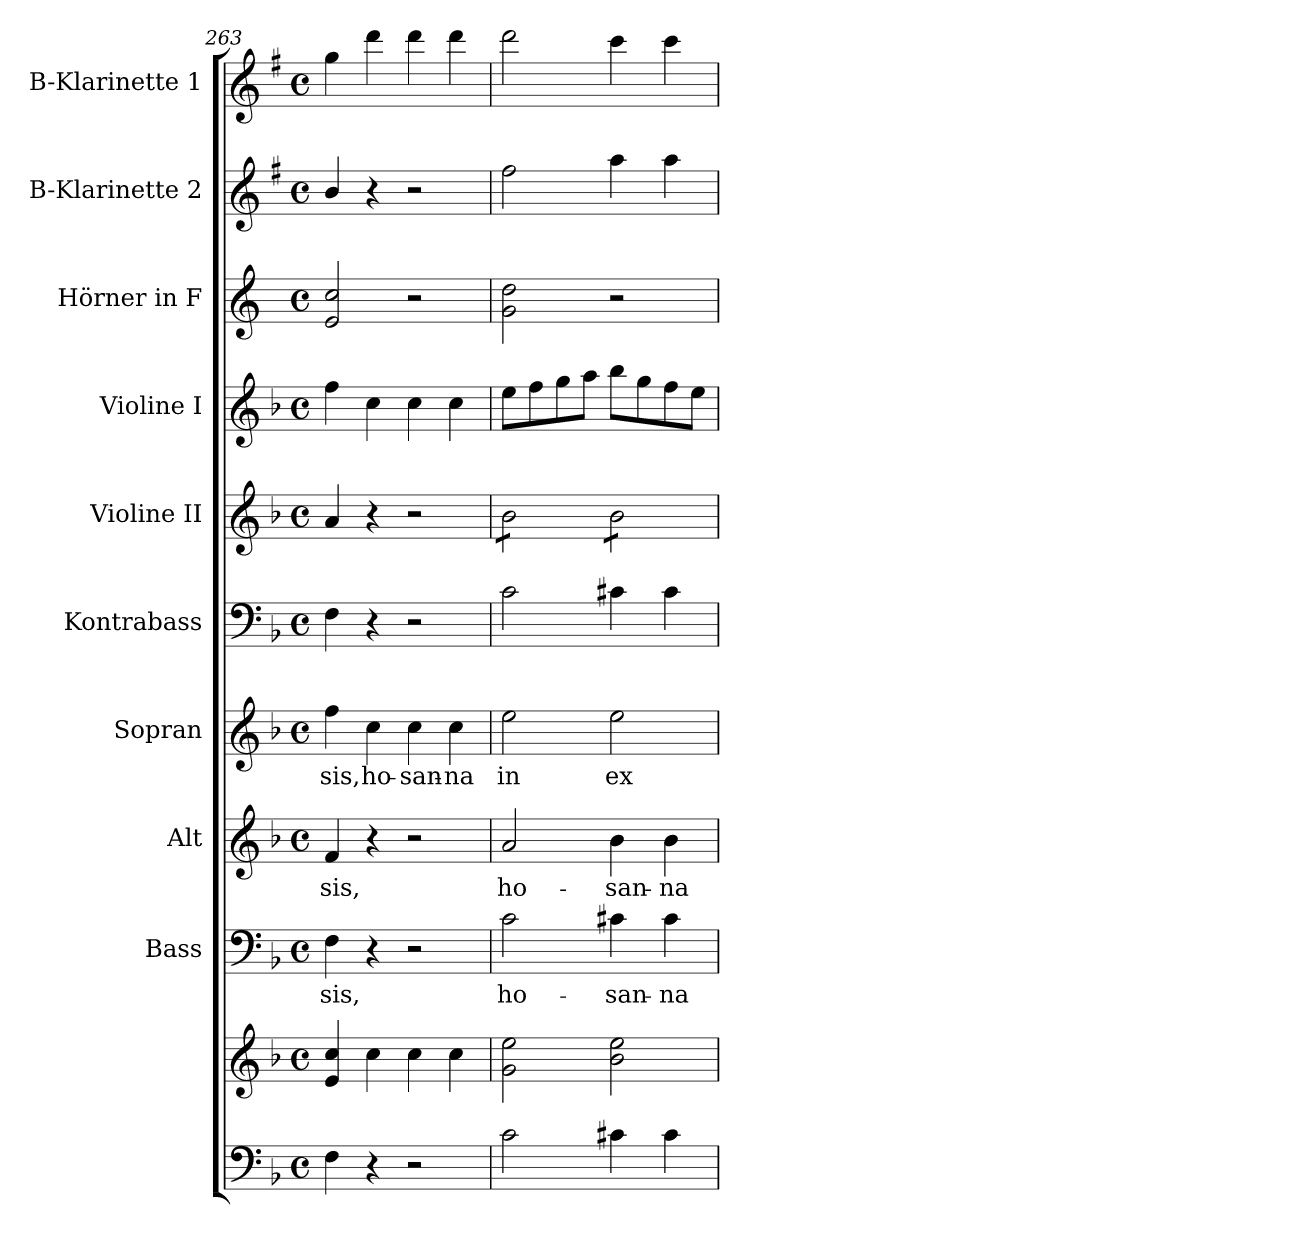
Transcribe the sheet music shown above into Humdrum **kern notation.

**kern	**kern	**kern	**text	**kern	**text	**kern	**text	**kern	**kern	**kern	**kern	**kern	**kern
*part10	*part10	*part9	*part9	*part8	*part8	*part7	*part7	*part6	*part5	*part4	*part3	*part2	*part1
*staff11	*staff10	*staff9	*staff9	*staff8	*staff8	*staff7	*staff7	*staff6	*staff5	*staff4	*staff3	*staff2	*staff1
*	*	*I"Bass	*	*I"Alt	*	*I"Sopran	*	*I"Kontrabass	*I"Violine II	*I"Violine I	*I"Hörner in F	*I"B-Klarinette 2	*I"B-Klarinette 1
*	*	*I'B.	*	*I'A.	*	*I'S.	*	*I'Kb.	*I'Vl. II	*I'Vl. I	*	*I'B Kl. 2	*I'B Kl. 1
*clefF4	*clefG2	*clefF4	*	*clefG2	*	*clefG2	*	*clefF4	*clefG2	*clefG2	*clefG2	*clefG2	*clefG2
*	*	*	*	*	*	*	*	*ITrd7c12	*	*	*ITrd4c7	*ITrd1c2	*ITrd1c2
*k[b-]	*k[b-]	*k[b-]	*	*k[b-]	*	*k[b-]	*	*k[b-]	*k[b-]	*k[b-]	*k[b-]	*k[b-]	*k[b-]
*F:	*F:	*F:	*	*F:	*	*F:	*	*F:	*F:	*F:	*F:	*F:	*F:
*M4/4	*M4/4	*M4/4	*	*M4/4	*	*M4/4	*	*M4/4	*M4/4	*M4/4	*M4/4	*M4/4	*M4/4
*met(c)	*met(c)	*met(c)	*	*met(c)	*	*met(c)	*	*met(c)	*met(c)	*met(c)	*met(c)	*met(c)	*met(c)
=263	=263	=263	=263	=263	=263	=263	=263	=263	=263	=263	=263	=263	=263
!	!	!	!LO:LY:b	!	!LO:LY:b	!	!LO:LY:b	!	!	!	!	!	!
4F\	4e/ 4cc/	4F\	-sis,	4f/	-sis,	4ff\	-sis,	4FF\	4a/	4ff\	2A/ 2f/	4a/	4ff\
!	!	!	!	!	!	!	!LO:LY:b	!	!	!	!	!	!
4r	4cc\	4r	.	4r	.	4cc\	ho-	4r	4r	4cc\	.	4r	4ccc\
!	!	!	!	!	!	!	!LO:LY:b	!	!	!	!	!	!
2r	4cc\	2r	.	2r	.	4cc\	-san-	2r	2r	4cc\	2r	2r	4ccc\
!	!	!	!	!	!	!	!LO:LY:b	!	!	!	!	!	!
.	4cc\	.	.	.	.	4cc\	-na	.	.	4cc\	.	.	4ccc\
!!LO:PB:g=z
=264	=264	=264	=264	=264	=264	=264	=264	=264	=264	=264	=264	=264	=264
!	!	!	!LO:LY:b	!	!LO:LY:b	!	!LO:LY:b	!	!	!	!	!	!
*	*	*	*	*	*	*	*	*	*tremolo	*	*	*	*
2c\	2g\ 2ee\	2c\	ho-	2a/	ho-	2ee\	in	2C\	8b-\L	8ee\L	2c\ 2g\	2ee\	2ccc\
.	.	.	.	.	.	.	.	.	8b-\	8ff\	.	.	.
.	.	.	.	.	.	.	.	.	8b-\	8gg\	.	.	.
.	.	.	.	.	.	.	.	.	8b-\J	8aa\J	.	.	.
!	!	!	!LO:LY:b	!	!LO:LY:b	!	!LO:LY:b	!	!	!	!	!	!
4c#X\	2b-\ 2ee\	4c#X\	-san-	4b-\	-san-	2ee\	ex-	4C#X\	8b-\L	8bb-\L	2r	4gg\	4bb-\
.	.	.	.	.	.	.	.	.	8b-\	8gg\	.	.	.
!	!	!	!LO:LY:b	!	!LO:LY:b	!	!	!	!	!	!	!	!
4c#\	.	4c#\	-na	4b-\	-na	.	.	4C#\	8b-\	8ff\	.	4gg\	4bb-\
.	.	.	.	.	.	.	.	.	8b-\J	8ee\J	.	.	.
*	*	*	*	*	*	*	*	*	*Xtremolo	*	*	*	*
=	=	=	=	=	=	=	=	=	=	=	=	=	=
*-	*-	*-	*-	*-	*-	*-	*-	*-	*-	*-	*-	*-	*-
